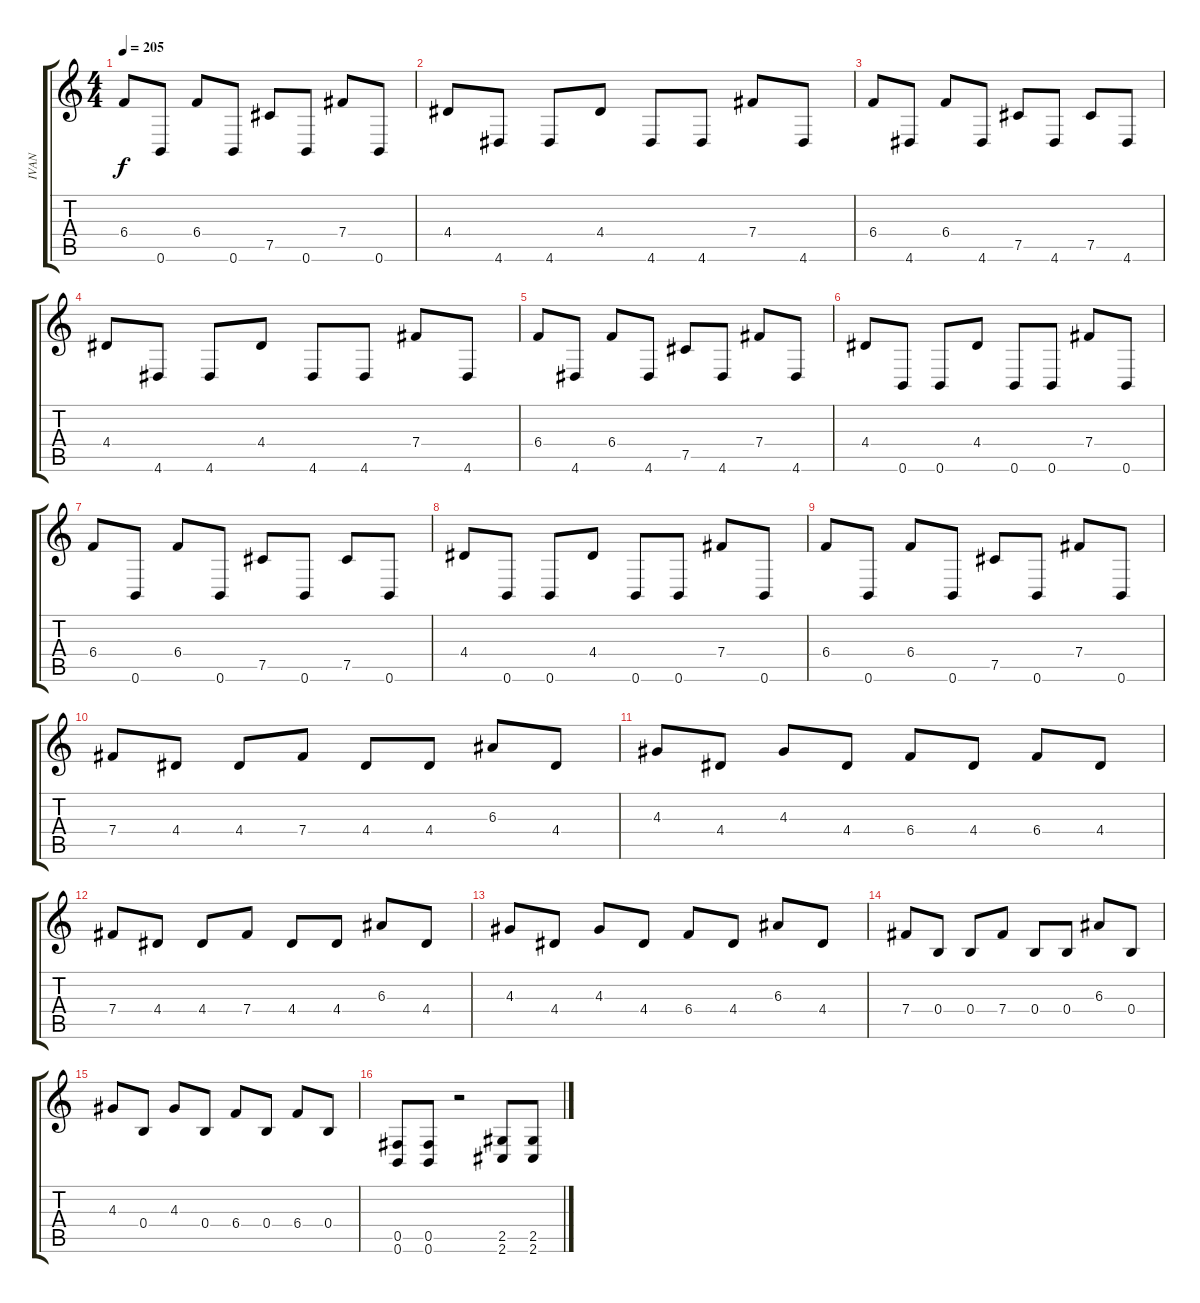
\track ("IVAN" "IVAN") {instrument distortionguitar}
\staff {score tabs}
\tuning (Db4 Ab3 E3 B2 Gb2 B1) {hide}
\ts (4 4)
\tempo 205
\clef g2
\ks c
6.4.8{dy f} 0.6.8 6.4.8 0.6.8 7.5.8 0.6.8 7.4.8 0.6.8 |
4.4.8 4.6.8 4.6.8 4.4.8 4.6.8 4.6.8 7.4.8 4.6.8 |
6.4.8 4.6.8 6.4.8 4.6.8 7.5.8 4.6.8 7.5.8 4.6.8 |
4.4.8 4.6.8 4.6.8 4.4.8 4.6.8 4.6.8 7.4.8 4.6.8 |
6.4.8 4.6.8 6.4.8 4.6.8 7.5.8 4.6.8 7.4.8 4.6.8 |
4.4.8 0.6.8 0.6.8 4.4.8 0.6.8 0.6.8 7.4.8 0.6.8 |
6.4.8 0.6.8 6.4.8 0.6.8 7.5.8 0.6.8 7.5.8 0.6.8 |
4.4.8 0.6.8 0.6.8 4.4.8 0.6.8 0.6.8 7.4.8 0.6.8 |
6.4.8 0.6.8 6.4.8 0.6.8 7.5.8 0.6.8 7.4.8 0.6.8 |
7.4.8 4.4.8 4.4.8 7.4.8 4.4.8 4.4.8 6.3.8 4.4.8 |
4.3.8 4.4.8 4.3.8 4.4.8 6.4.8 4.4.8 6.4.8 4.4.8 |
7.4.8 4.4.8 4.4.8 7.4.8 4.4.8 4.4.8 6.3.8 4.4.8 |
4.3.8 4.4.8 4.3.8 4.4.8 6.4.8 4.4.8 6.3.8 4.4.8 |
7.4.8 0.4.8 0.4.8 7.4.8 0.4.8 0.4.8 6.3.8 0.4.8 |
4.3.8 0.4.8 4.3.8 0.4.8 6.4.8 0.4.8 6.4.8 0.4.8 |
(0.5 0.6).8 (0.5 0.6).8 r.2 (2.5 2.6).8 (2.5 2.6).8
